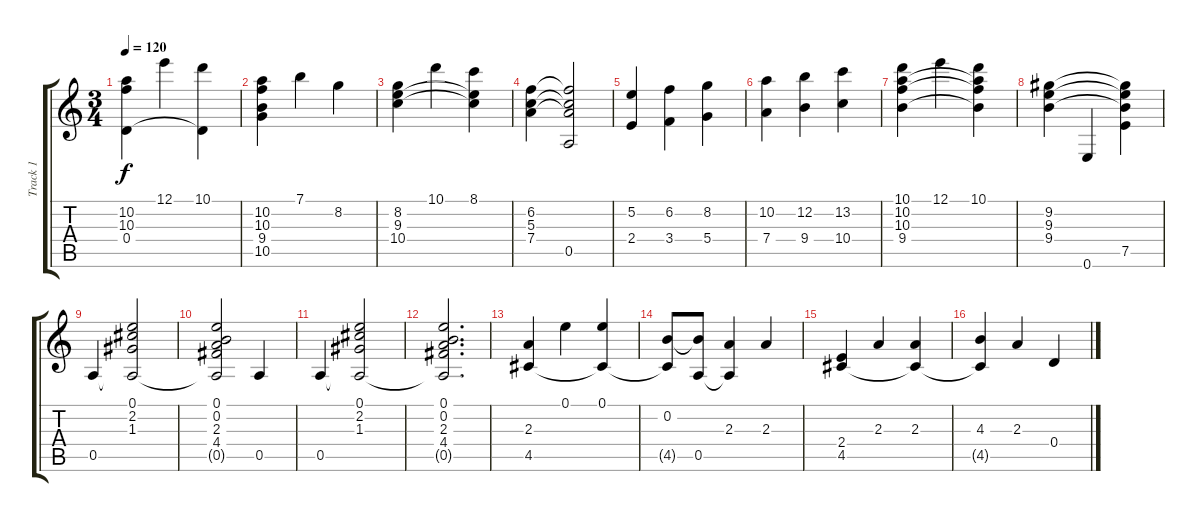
\track ("Track 1" "Track 1") {instrument acousticguitarsteel}
\staff {score tabs}
\tuning (E4 B3 G3 D3 A2 E2) {hide}
\ts (3 4)
\tempo 120
\clef g2
\ks c
(10.2 10.3 0.4).4{dy f} 12.1.4 (10.1 0.4{t}).4 |
(10.2 10.3 9.4 10.5).4 7.1.4 8.2.4 |
(8.2 9.3 10.4).4 10.1.4 (8.1 9.3{t} 10.4{t}).4 |
(6.2 5.3 7.4).4 (6.2{t} 5.3{t} 7.4{t} 0.5).2 |
(5.2 2.4).4 (6.2 3.4).4 (8.2 5.4).4 |
(10.2 7.4).4 (12.2 9.4).4 (13.2 10.4).4 |
(10.1 10.2 10.3 9.4).4 12.1.4 (10.1 10.2{t} 10.3{t} 9.4{t}).4 |
(9.2 9.3 9.4).4 0.6.4 (9.2{t} 9.3{t} 9.4{t} 7.5).4 |
0.5.4 (0.1 2.2 1.3 0.5{t}).2 |
(0.1 0.2 2.3 4.4 0.5{t}).2 0.5.4 |
0.5.4 (0.1 2.2 1.3 0.5{t}).2 |
(0.1 0.2 2.3 4.4 0.5{t}).2{d} |
(2.3 4.5).4 0.1.4 (0.1 4.5{t}).4 |
(0.2 4.5{t}).8 (0.2{t} 0.5).8 (2.3 0.5{t}).4 2.3.4 |
(2.4 4.5).4 2.3.4 (2.3 4.5{t}).4 |
(4.3 4.5{t}).4 2.3.4 0.4.4
